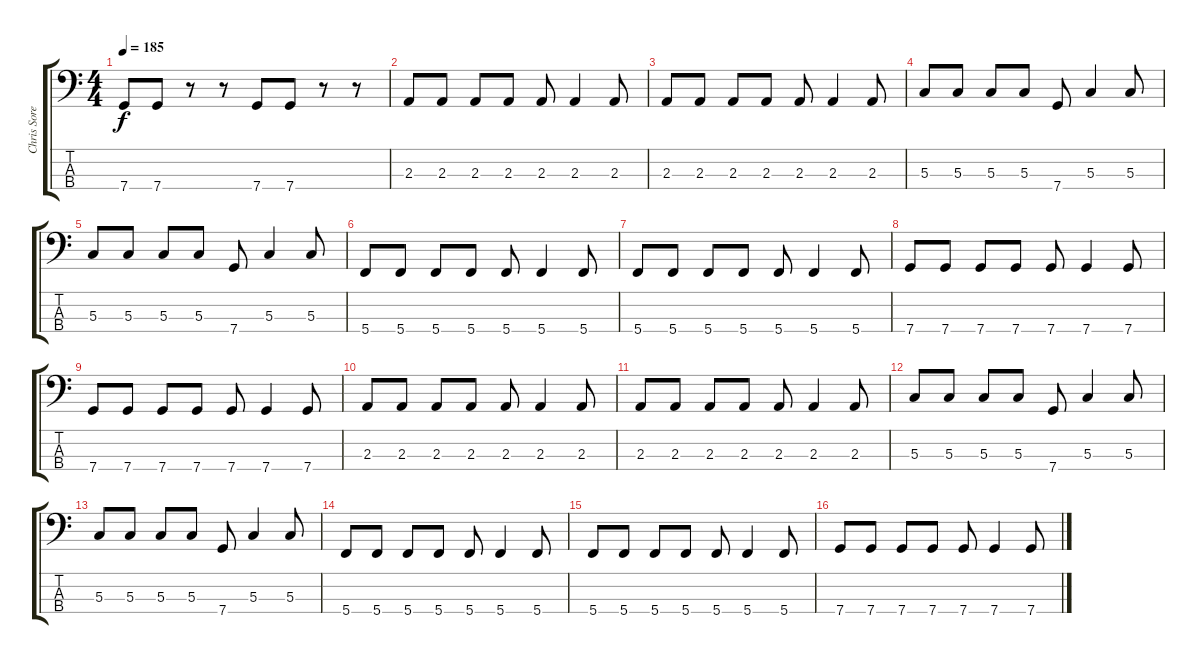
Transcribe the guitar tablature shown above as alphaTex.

\track ("Chris Sorenson" "Chris Sore") {instrument electricbasspick}
\staff {score tabs}
\tuning (F2 C2 G1 C1) {hide}
\ts (4 4)
\tempo 185
\clef f4
\ks c
7.4.8{dy f} 7.4.8 r.8 r.8 7.4.8 7.4.8 r.8 r.8 |
2.3.8 2.3.8 2.3.8 2.3.8 2.3.8 2.3.4 2.3.8 |
2.3.8 2.3.8 2.3.8 2.3.8 2.3.8 2.3.4 2.3.8 |
5.3.8 5.3.8 5.3.8 5.3.8 7.4.8 5.3.4 5.3.8 |
5.3.8 5.3.8 5.3.8 5.3.8 7.4.8 5.3.4 5.3.8 |
5.4.8 5.4.8 5.4.8 5.4.8 5.4.8 5.4.4 5.4.8 |
5.4.8 5.4.8 5.4.8 5.4.8 5.4.8 5.4.4 5.4.8 |
7.4.8 7.4.8 7.4.8 7.4.8 7.4.8 7.4.4 7.4.8 |
7.4.8 7.4.8 7.4.8 7.4.8 7.4.8 7.4.4 7.4.8 |
2.3.8 2.3.8 2.3.8 2.3.8 2.3.8 2.3.4 2.3.8 |
2.3.8 2.3.8 2.3.8 2.3.8 2.3.8 2.3.4 2.3.8 |
5.3.8 5.3.8 5.3.8 5.3.8 7.4.8 5.3.4 5.3.8 |
5.3.8 5.3.8 5.3.8 5.3.8 7.4.8 5.3.4 5.3.8 |
5.4.8 5.4.8 5.4.8 5.4.8 5.4.8 5.4.4 5.4.8 |
5.4.8 5.4.8 5.4.8 5.4.8 5.4.8 5.4.4 5.4.8 |
7.4.8 7.4.8 7.4.8 7.4.8 7.4.8 7.4.4 7.4.8
